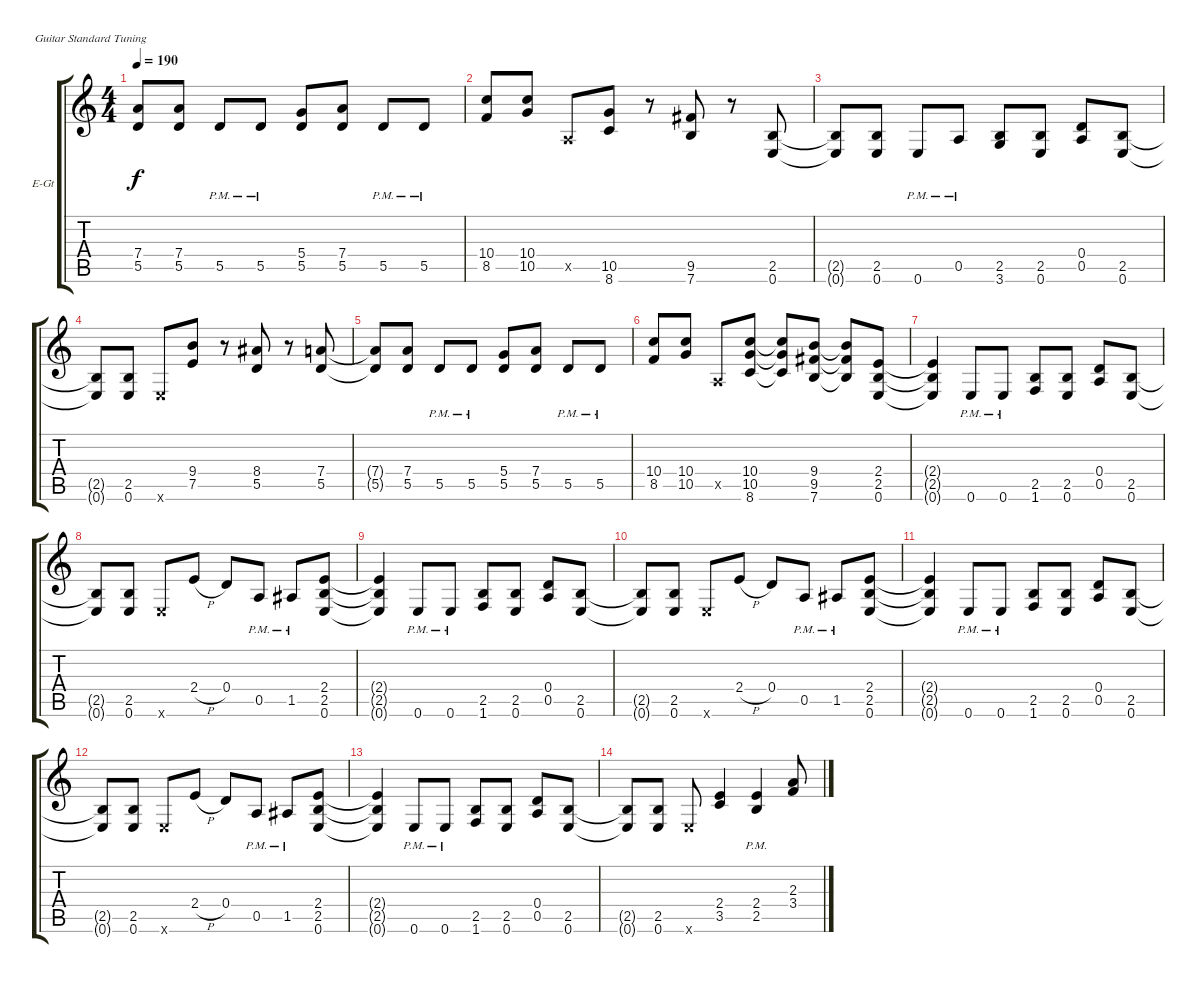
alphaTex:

\bracketExtendMode groupsimilarinstruments
\firstSystemTrackNameOrientation horizontal
\otherSystemsTrackNameOrientation horizontal
\track ("Electric Guitar 2" "E-Gt") {instrument distortionguitar}
\staff {score tabs}
\tuning (E4 B3 G3 D3 A2 E2)
\ts (4 4)
\tempo 190
\clef g2
\ks c
(5.5{t} 7.4{t}).8{dy f} (5.5 7.4).8 5.5{pm}.8 5.5{pm}.8 (5.5 5.4).8 (5.5 7.4).8 5.5{pm}.8 5.5{pm}.8 |
(8.5 10.4).8 (10.5 10.4).8 0.5{x}.8 (8.6 10.5).8 r.8 (7.6 9.5).8 r.8 (0.6 2.5).8 |
(2.5{t} 0.6{t}).8 (0.6 2.5).8 0.6{pm}.8 0.5{pm}.8 (3.6 2.5).8 (0.6 2.5).8 (0.5 0.4).8 (0.6 2.5).8 |
(0.6{t} 2.5{t}).8 (0.6 2.5).8 0.6{x}.8 (7.5 9.4).8 r.8 (5.5 8.4).8 r.8 (5.5 7.4).8 |
(5.5{t} 7.4{t}).8 (5.5 7.4).8 5.5{pm}.8 5.5{pm}.8 (5.5 5.4).8 (5.5 7.4).8 5.5{pm}.8 5.5{pm}.8 |
(8.5 10.4).8 (10.5 10.4).8 0.5{x}.8 (8.6 10.5 10.4).8 (8.6{t} 10.5{t} 10.4{t}).8 (7.6 9.5 9.4).8 (9.4{t} 9.5{t} 7.6{t}).8 (0.6 2.5 2.4).8 |
(2.5{t} 0.6{t} 2.4{t}).4 0.6{pm}.8 0.6{pm}.8 (1.6 2.5).8 (0.6 2.5).8 (0.5 0.4).8 (0.6 2.5).8 |
(0.6{t} 2.5{t}).8 (0.6 2.5).8 0.6{x}.8 2.4{h}.8 0.4.8 0.5{pm}.8 1.5{pm}.8 (0.6 2.5 2.4).8 |
(2.5{t} 0.6{t} 2.4{t}).4 0.6{pm}.8 0.6{pm}.8 (1.6 2.5).8 (0.6 2.5).8 (0.5 0.4).8 (0.6 2.5).8 |
(0.6{t} 2.5{t}).8 (0.6 2.5).8 0.6{x}.8 2.4{h}.8 0.4.8 0.5{pm}.8 1.5{pm}.8 (0.6 2.5 2.4).8 |
(2.5{t} 0.6{t} 2.4{t}).4 0.6{pm}.8 0.6{pm}.8 (1.6 2.5).8 (0.6 2.5).8 (0.5 0.4).8 (0.6 2.5).8 |
(0.6{t} 2.5{t}).8 (0.6 2.5).8 0.6{x}.8 2.4{h}.8 0.4.8 0.5{pm}.8 1.5{pm}.8 (0.6 2.5 2.4).8 |
(2.5{t} 0.6{t} 2.4{t}).4 0.6{pm}.8 0.6{pm}.8 (1.6 2.5).8 (0.6 2.5).8 (0.5 0.4).8 (0.6 2.5).8 |
(0.6{t} 2.5{t}).8 (0.6 2.5).8 0.6{x}.8 (2.4 3.5).4 (2.5{pm} 2.4).4 (3.4 2.3).8
